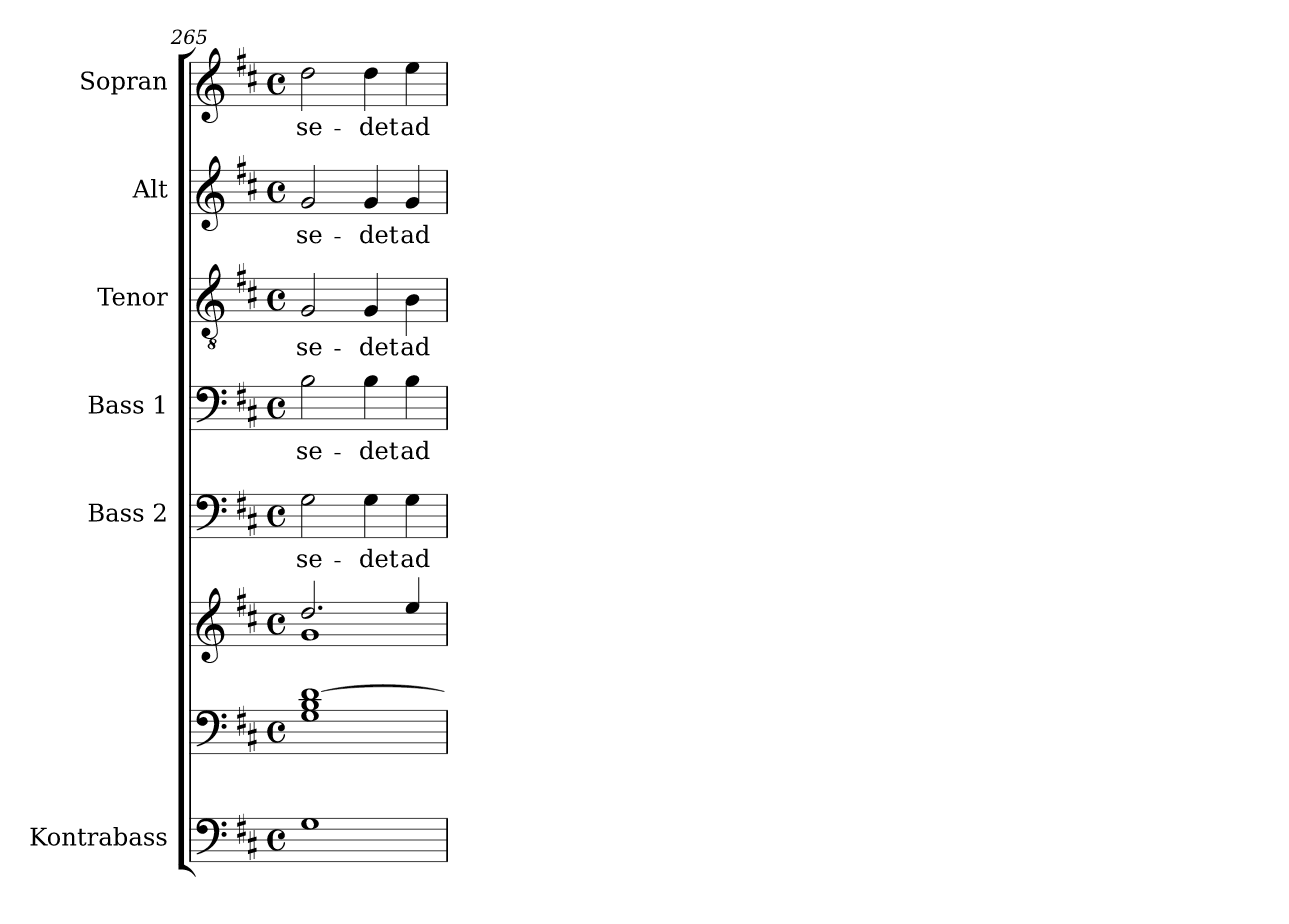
**kern	**kern	**kern	**kern	**text	**kern	**text	**kern	**text	**kern	**text	**kern	**text
*part7	*part6	*part6	*part5	*part5	*part4	*part4	*part3	*part3	*part2	*part2	*part1	*part1
*staff8	*staff7	*staff6	*staff5	*staff5	*staff4	*staff4	*staff3	*staff3	*staff2	*staff2	*staff1	*staff1
*I"Kontrabass	*	*	*I"Bass 2	*	*I"Bass 1	*	*I"Tenor	*	*I"Alt	*	*I"Sopran	*
*I'Kb.	*	*	*I'B. 2	*	*I'B. 1	*	*I'T.	*	*I'A.	*	*I'S.	*
*clefF4	*clefF4	*clefG2	*clefF4	*	*clefF4	*	*clefGv2	*	*clefG2	*	*clefG2	*
*ITrd7c12	*	*	*	*	*	*	*	*	*	*	*	*
*k[f#c#]	*k[f#c#]	*k[f#c#]	*k[f#c#]	*	*k[f#c#]	*	*k[f#c#]	*	*k[f#c#]	*	*k[f#c#]	*
*D:	*D:	*D:	*D:	*	*D:	*	*D:	*	*D:	*	*D:	*
*M4/4	*M4/4	*M4/4	*M4/4	*	*M4/4	*	*M4/4	*	*M4/4	*	*M4/4	*
*met(c)	*met(c)	*met(c)	*met(c)	*	*met(c)	*	*met(c)	*	*met(c)	*	*met(c)	*
=265	=265	=265	=265	=265	=265	=265	=265	=265	=265	=265	=265	=265
*	*^	*^	*	*	*	*	*	*	*	*	*	*
!	!	!	!	!	!	!LO:LY:b	!	!LO:LY:b	!	!LO:LY:b	!	!LO:LY:b	!	!LO:LY:b
1GG	1B [>1d	1G	2.dd/	1g	2G\	se-	2B\	se-	2G/	se-	2g/	se-	2dd\	se-
!	!	!	!	!	!	!LO:LY:b	!	!LO:LY:b	!	!LO:LY:b	!	!LO:LY:b	!	!LO:LY:b
.	.	.	.	.	4G\	-det	4B\	-det	4G/	-det	4g/	-det	4dd\	-det
!	!	!	!	!	!	!LO:LY:b	!	!LO:LY:b	!	!LO:LY:b	!	!LO:LY:b	!	!LO:LY:b
.	.	.	4ee/	.	4G\	ad	4B\	ad	4B\	ad	4g/	ad	4ee\	ad
*	*v	*v	*	*	*	*	*	*	*	*	*	*	*	*
*	*	*v	*v	*	*	*	*	*	*	*	*	*	*
=	=	=	=	=	=	=	=	=	=	=	=	=
*-	*-	*-	*-	*-	*-	*-	*-	*-	*-	*-	*-	*-
